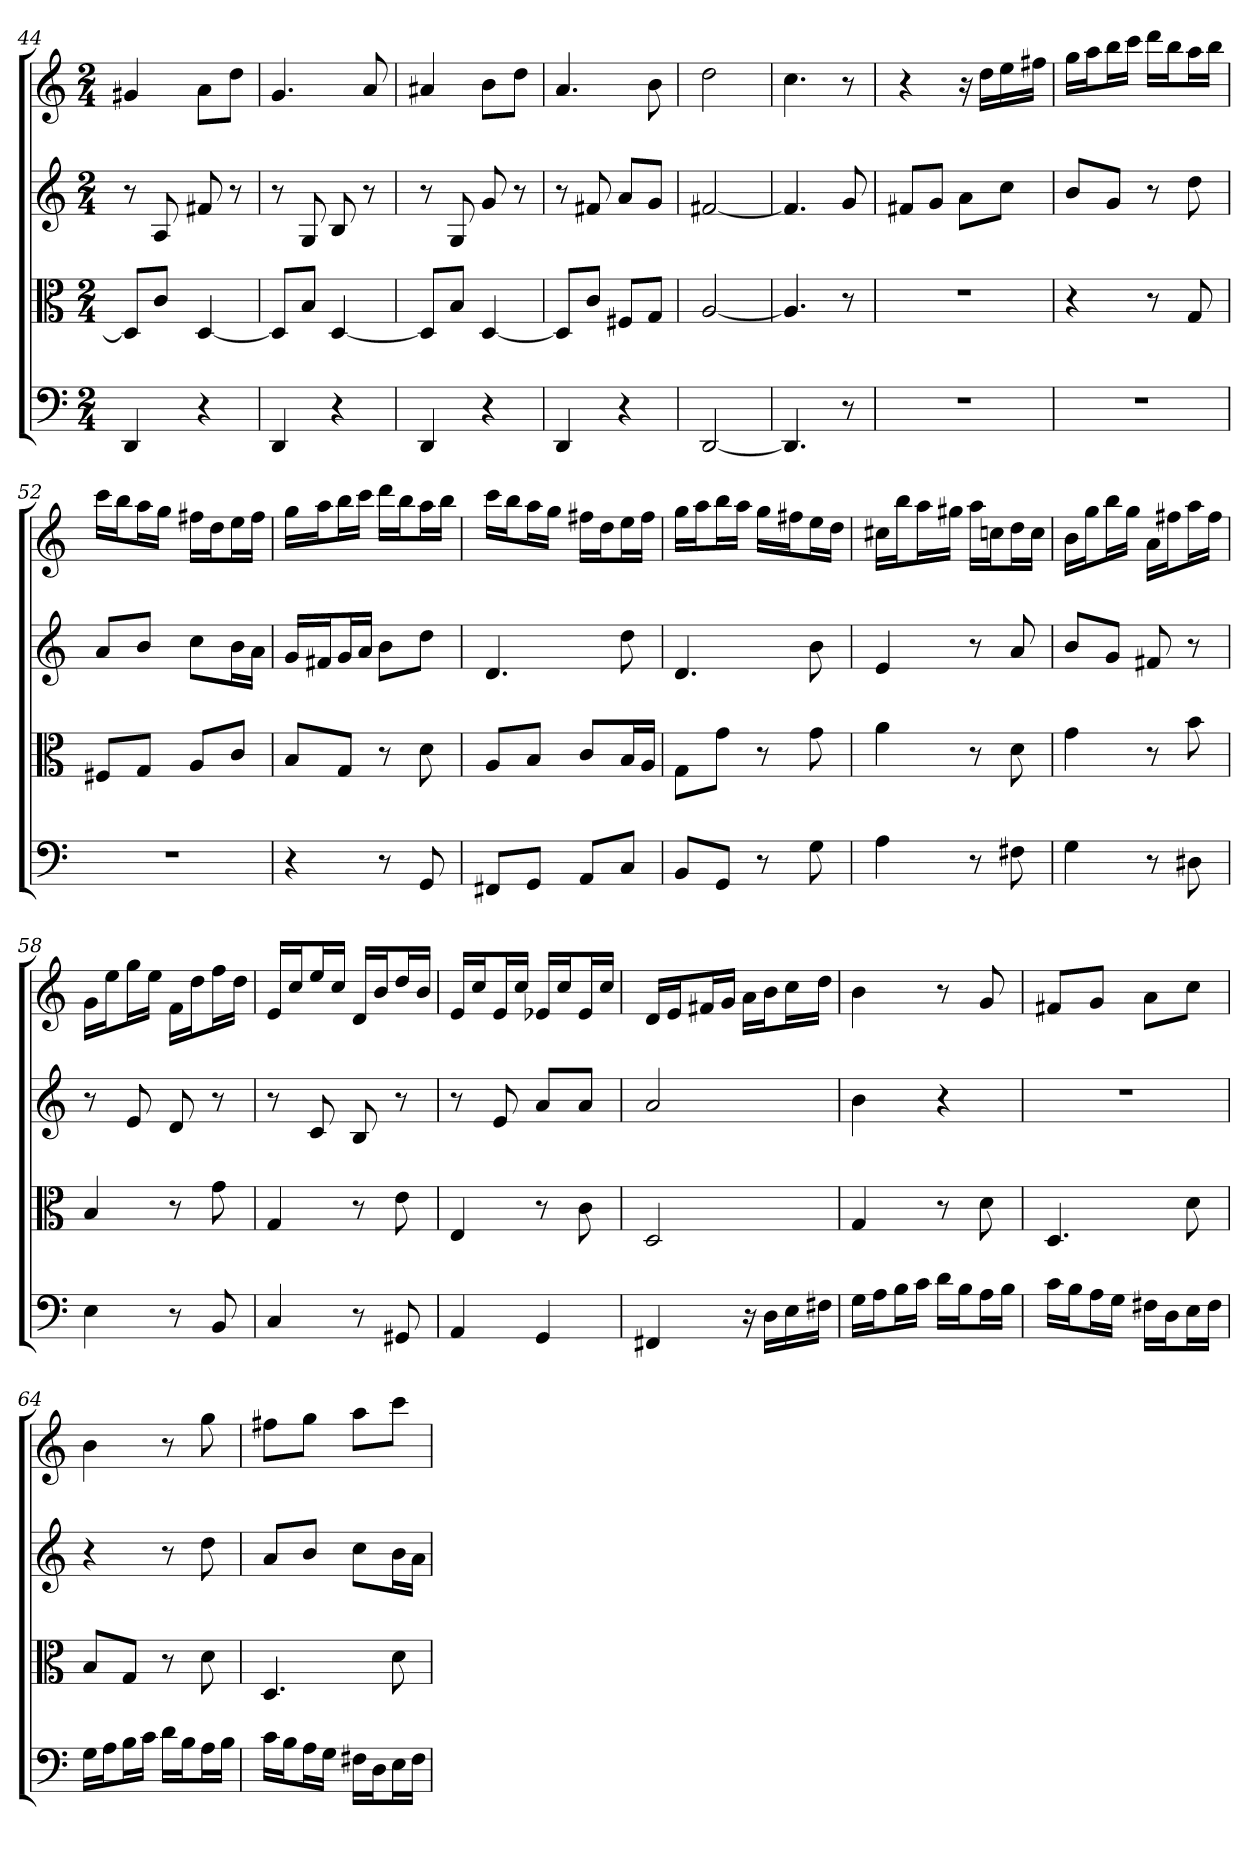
**kern	**kern	**kern	**kern
*part4	*part3	*part2	*part1
*staff4	*staff3	*staff2	*staff1
*clefF4	*clefC3	*	*
*k[]	*k[]	*k[]	*k[]
*C:	*C:	*C:	*C:
*M2/4	*M2/4	*M2/4	*M2/4
=44	=44	=44	=44
4DD	8D/L]	8r	4g#X
.	8c/J	8A	.
4r	[4D	8f#X	8aL
.	.	8r	8ddJ
=45	=45	=45	=45
4DD	8D/L]	8r	4.g
.	8B/J	8G	.
4r	[4D	8B	.
.	.	8r	8a
=46	=46	=46	=46
4DD	8D/L]	8r	4a#X
.	8B/J	8G	.
4r	[4D	8g	8bL
.	.	8r	8ddJ
=47	=47	=47	=47
4DD	8D/L]	8r	4.a
.	8c/J	8f#X	.
4r	8F#X/L	8aL	.
.	8G/J	8gJ	8b
=48	=48	=48	=48
[2DD	[2A	[2f#X	2dd
=49	=49	=49	=49
4.DD]	4.A]	4.f#]	4.cc
8r	8r	8g	8r
=50	=50	=50	=50
2r	2r	8f#XL	4r
.	.	8gJ	.
.	.	8aL	16r
.	.	.	16ddLL
.	.	8ccJ	16ee
.	.	.	16ff#XJJ
=51	=51	=51	=51
2r	4r	8bL	16ggLL
.	.	.	16aaJ
.	.	8gJ	16bbL
.	.	.	16cccJJ
.	8r	8r	16dddLL
.	.	.	16bbJ
.	8G	8dd	16aaL
.	.	.	16bbJJ
=52	=52	=52	=52
2r	8F#X/L	8aL	16cccLL
.	.	.	16bbJ
.	8G/J	8bJ	16aaL
.	.	.	16ggJJ
.	8A/L	8ccL	16ff#XLL
.	.	.	16ddJ
.	8c/J	16bL	16eeL
.	.	16aJJ	16ff#JJ
=53	=53	=53	=53
4r	8B/L	16gLL	16ggLL
.	.	16f#XJ	16aaJ
.	8G/J	16gL	16bbL
.	.	16aJJ	16cccJJ
8r	8r	8bL	16dddLL
.	.	.	16bbJ
8GG	8d	8ddJ	16aaL
.	.	.	16bbJJ
=54	=54	=54	=54
8FF#X/L	8A/L	4.d	16cccLL
.	.	.	16bbJ
8GG/J	8B/J	.	16aaL
.	.	.	16ggJJ
8AA/L	8c/L	.	16ff#XLL
.	.	.	16ddJ
8C/J	16B/L	8dd	16eeL
.	16A/JJ	.	16ff#JJ
=55	=55	=55	=55
8BB/L	8G\L	4.d	16ggLL
.	.	.	16aaJ
8GG/J	8g\J	.	16bbL
.	.	.	16aaJJ
8r	8r	.	16ggLL
.	.	.	16ff#XJ
8G	8g	8b	16eeL
.	.	.	16ddJJ
=56	=56	=56	=56
4A	4a	4e	16cc#XLL
.	.	.	16bbJ
.	.	.	16aaL
.	.	.	16gg#XJJ
8r	8r	8r	16aaLL
.	.	.	16ccnJ
8F#X	8d	8a	16ddL
.	.	.	16ccJJ
=57	=57	=57	=57
4G	4g	8bL	16bLL
.	.	.	16ggJ
.	.	8gJ	16bbL
.	.	.	16ggJJ
8r	8r	8f#X	16aLL
.	.	.	16ff#XJ
8D#X	8b	8r	16aaL
.	.	.	16ff#JJ
=58	=58	=58	=58
4E	4B	8r	16gLL
.	.	.	16eeJ
.	.	8e	16ggL
.	.	.	16eeJJ
8r	8r	8d	16fLL
.	.	.	16ddJ
8BB	8g	8r	16ffL
.	.	.	16ddJJ
=59	=59	=59	=59
4C	4G	8r	16eLL
.	.	.	16ccJ
.	.	8c	16eeL
.	.	.	16ccJJ
8r	8r	8B	16dLL
.	.	.	16bJ
8GG#X	8e	8r	16ddL
.	.	.	16bJJ
=60	=60	=60	=60
4AA	4E	8r	16eLL
.	.	.	16ccJ
.	.	8e	16eL
.	.	.	16ccJJ
4GG	8r	8aL	16e-XLL
.	.	.	16ccJ
.	8c	8aJ	16e-L
.	.	.	16ccJJ
=61	=61	=61	=61
4FF#X	2D	2a	16dLL
.	.	.	16eJ
.	.	.	16f#XL
.	.	.	16gJJ
16r	.	.	16aLL
16D\LL	.	.	16bJ
16E\	.	.	16ccL
16F#X\JJ	.	.	16ddJJ
=62	=62	=62	=62
16G\LL	4G	4b	4b
16A\J	.	.	.
16B\L	.	.	.
16c\JJ	.	.	.
16d\LL	8r	4r	8r
16B\J	.	.	.
16A\L	8d	.	8g
16B\JJ	.	.	.
=63	=63	=63	=63
16c\LL	4.D	2r	8f#XL
16B\J	.	.	.
16A\L	.	.	8gJ
16G\JJ	.	.	.
16F#X\LL	.	.	8aL
16D\J	.	.	.
16E\L	8d	.	8ccJ
16F#\JJ	.	.	.
=64	=64	=64	=64
16G\LL	8B/L	4r	4b
16A\J	.	.	.
16B\L	8G/J	.	.
16c\JJ	.	.	.
16d\LL	8r	8r	8r
16B\J	.	.	.
16A\L	8d	8dd	8gg
16B\JJ	.	.	.
=65	=65	=65	=65
16c\LL	4.D	8aL	8ff#XL
16B\J	.	.	.
16A\L	.	8bJ	8ggJ
16G\JJ	.	.	.
16F#X\LL	.	8ccL	8aaL
16D\J	.	.	.
16E\L	8d	16bL	8cccJ
16F#\JJ	.	16aJJ	.
=	=	=	=
*-	*-	*-	*-
